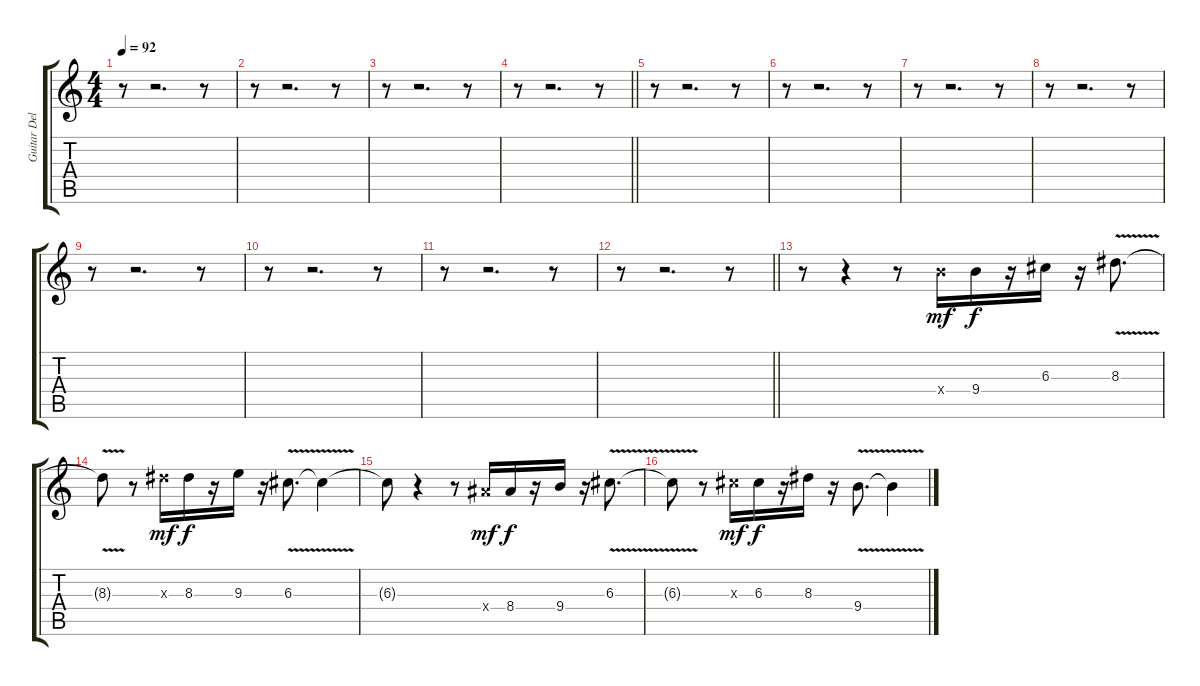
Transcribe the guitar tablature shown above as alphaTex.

\track ("Guitar Delay" "Guitar Del") {instrument distortionguitar}
\staff {score tabs}
\tuning (E4 B3 G3 D3 A2 E2) {hide}
\ts (4 4)
\tempo 92
\clef g2
\ks aminor
r.8{dy mf} r.2{d} r.8 |
r.8 r.2{d} r.8 |
r.8 r.2{d} r.8 |
\barLineRight lightlight
r.8 r.2{d} r.8 |
r.8 r.2{d} r.8 |
r.8 r.2{d} r.8 |
r.8 r.2{d} r.8 |
r.8 r.2{d} r.8 |
r.8 r.2{d} r.8 |
r.8 r.2{d} r.8 |
r.8 r.2{d} r.8 |
\barLineRight lightlight
r.8 r.2{d} r.8 |
r.8 r.4 r.8 9.4{x}.16 9.4.16{dy f} r.16 6.3.16 r.16 8.3{v}.8{d} |
8.3{t}.8 r.8 8.3{x}.16{dy mf} 8.3.16{dy f} r.16 9.3.16 r.16 6.3{v}.8{d} 6.3{t}.4 |
6.3{t}.8 r.4 r.8 8.4{x}.16{dy mf} 8.4.16{dy f} r.16 9.4.16 r.16 6.3{v}.8{d} |
6.3{t}.8 r.8 6.3{x}.16{dy mf} 6.3.16{dy f} r.16 8.3.16 r.16 9.4{v}.8{d} 9.4{t}.4
